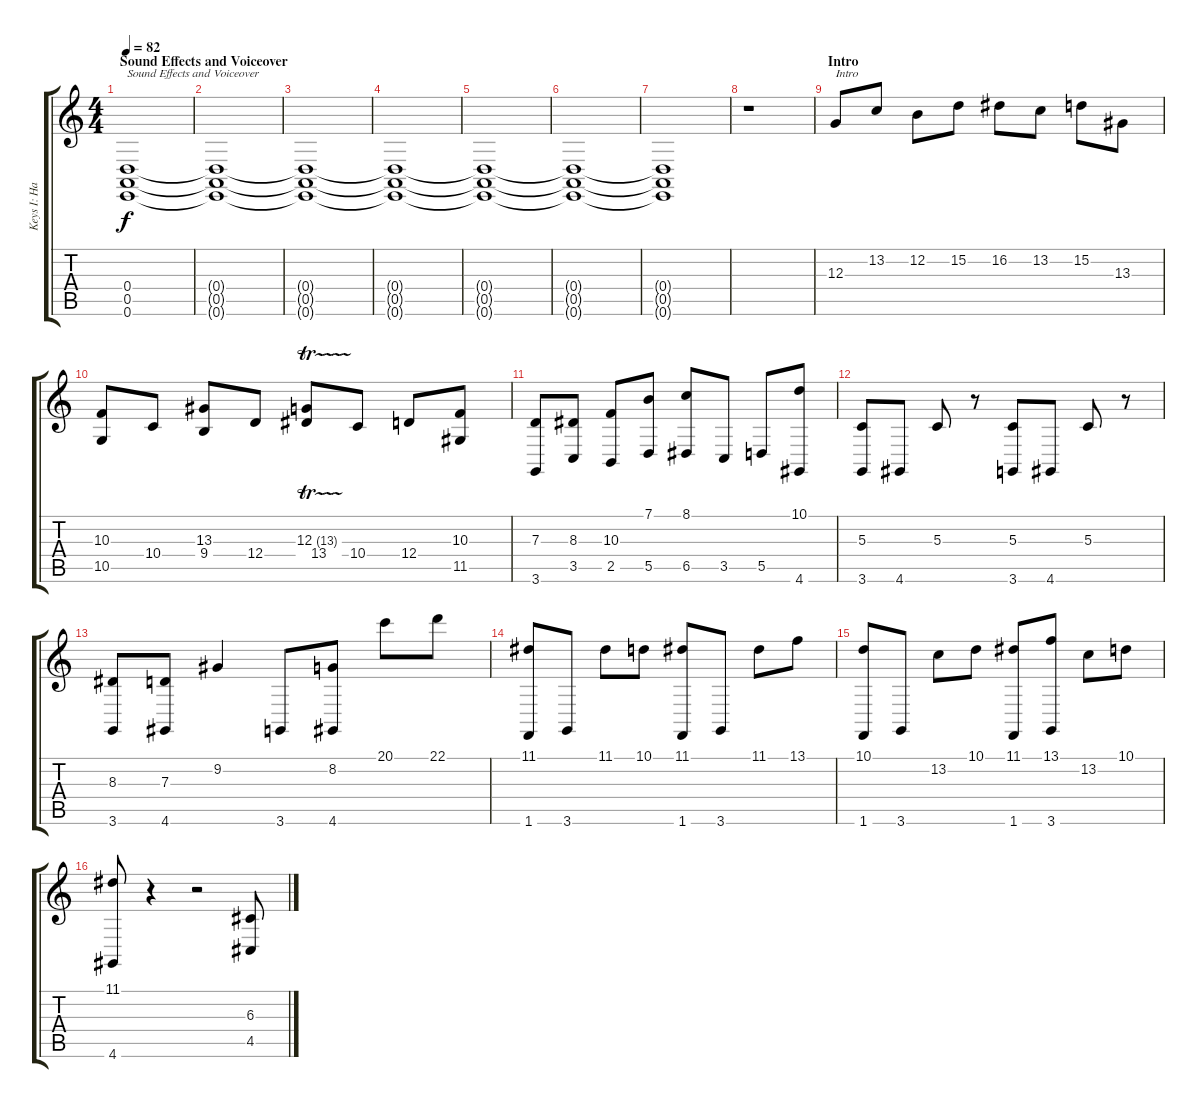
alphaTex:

\track ("Keys I: Harpsichord [Insahn]" "Keys I: Ha") {instrument harpsichord}
\staff {score tabs}
\tuning (E4 B3 G3 D3 A2 E2) {hide}
\ts (4 4)
\section ("" "Sound Effects and Voiceover")
\tempo 82
\clef g2
\ks c
(0.4 0.5 0.6).1{txt "Sound Effects and Voiceover" dy f instrument helicopter} |
(0.4{t} 0.5{t} 0.6{t}).1 |
(0.4{t} 0.5{t} 0.6{t}).1 |
(0.4{t} 0.5{t} 0.6{t}).1 |
(0.4{t} 0.5{t} 0.6{t}).1 |
(0.4{t} 0.5{t} 0.6{t}).1 |
(0.4{t} 0.5{t} 0.6{t}).1 |
r.1 |
\section ("" "Intro")
12.3.8{txt "Intro" instrument stringensemble1} 13.2.8 12.2.8 15.2.8 16.2.8 13.2.8 15.2.8 13.3.8 |
(10.3 10.5).8 10.4.8 (13.3 9.4).8 12.4.8 (12.3{tr (13 64)} 13.4).8 10.4.8 12.4.8 (10.3 11.5).8 |
(7.3 3.6).8 (8.3 3.5).8 (10.3 2.5).8 (7.1 5.5).8 (8.1 6.5).8 3.5.8 5.5.8 (10.1 4.6).8 |
(5.3 3.6).8 4.6.8 5.3.8 r.8 (5.3 3.6).8 4.6.8 5.3.8 r.8 |
(8.3 3.6).8 (7.3 4.6).8 9.2.4 3.6.8 (8.2 4.6).8 20.1.8 22.1.8 |
(11.1 1.6).8 3.6.8 11.1.8 10.1.8 (11.1 1.6).8 3.6.8 11.1.8 13.1.8 |
(10.1 1.6).8 3.6.8 13.2.8 10.1.8 (11.1 1.6).8 (13.1 3.6).8 13.2.8 10.1.8 |
(11.1 4.6).8 r.4 r.2 (6.3 4.5).8
